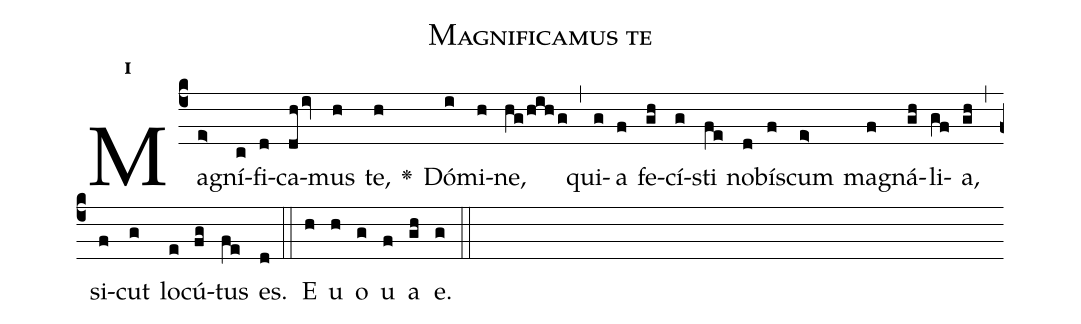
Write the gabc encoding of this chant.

name:Magnificamus te;
office-part:Antiphona;
mode:1;
%%
initial-style: 1;
name: Magnificamus te;
book: CAO 3674;
occasion: Psalterium Hebdomada III Dominica;
office-part: Vesperae II Ant E ;
user-notes: ;
commentary: ;
annotation: 1g;
centering-scheme: english;
fontsize: 12;
font: OFLSortsMillGoudy;
height: 11;
width: 4.5;
%%
(c4)Ma(e>)gní(c)fi(d)ca(dhiv)mus(h) te,(h) <v>\greheightstar</v>()  Dó(i)mi(h)ne,(hg/hihg) (,) qui(g)a(f) fe(gh)cí(g)sti(fe) no(d)bí(f)scum(e>) ma(f)gná(gh)li(gf)a,(gh) (,) si(f)cut(g) lo(e)cú(fg)tus(fe) es.(d) (::)
E(h) u(h) o(g) u(f) a(gh) e.(g) (::)
